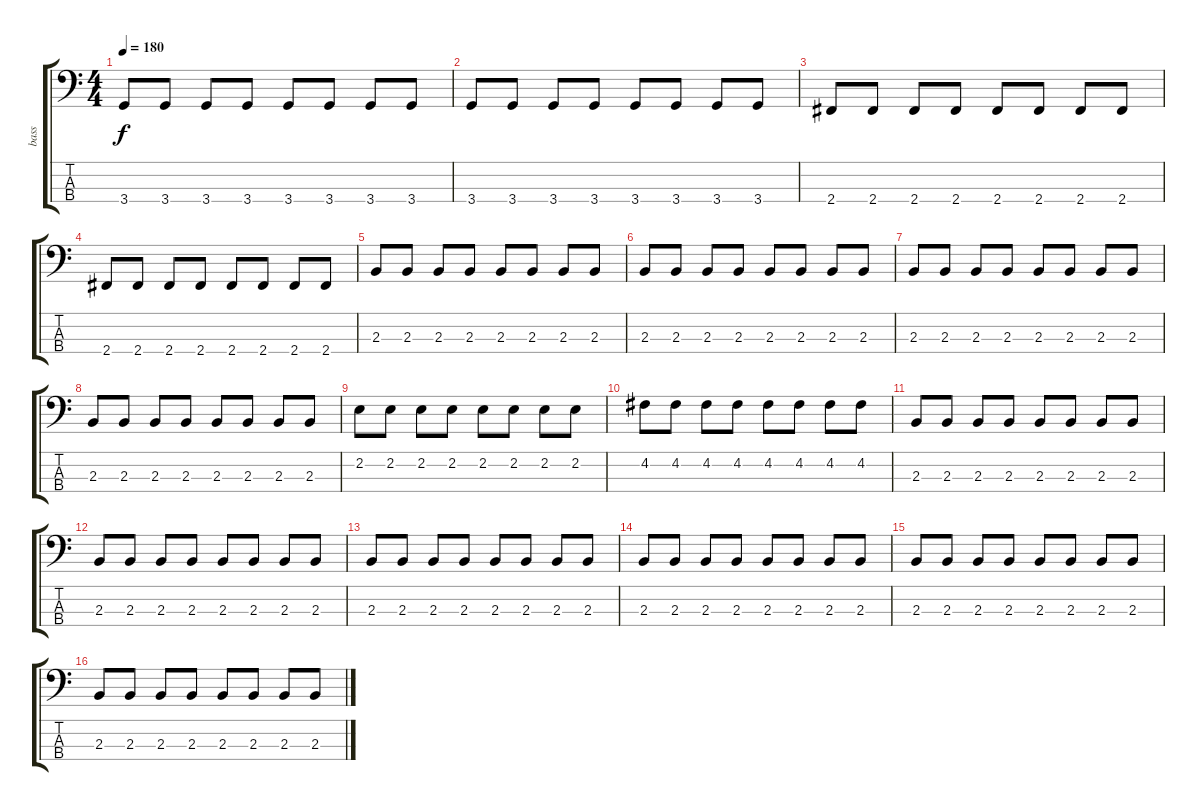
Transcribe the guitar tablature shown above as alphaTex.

\track ("bass" "bass") {instrument electricbassfinger}
\staff {score tabs}
\tuning (G2 D2 A1 E1) {hide}
\ts (4 4)
\tempo 180
\clef f4
\ks c
3.4.8{dy f} 3.4.8 3.4.8 3.4.8 3.4.8 3.4.8 3.4.8 3.4.8 |
3.4.8 3.4.8 3.4.8 3.4.8 3.4.8 3.4.8 3.4.8 3.4.8 |
2.4.8 2.4.8 2.4.8 2.4.8 2.4.8 2.4.8 2.4.8 2.4.8 |
2.4.8 2.4.8 2.4.8 2.4.8 2.4.8 2.4.8 2.4.8 2.4.8 |
2.3.8 2.3.8 2.3.8 2.3.8 2.3.8 2.3.8 2.3.8 2.3.8 |
2.3.8 2.3.8 2.3.8 2.3.8 2.3.8 2.3.8 2.3.8 2.3.8 |
2.3.8 2.3.8 2.3.8 2.3.8 2.3.8 2.3.8 2.3.8 2.3.8 |
2.3.8 2.3.8 2.3.8 2.3.8 2.3.8 2.3.8 2.3.8 2.3.8 |
2.2.8 2.2.8 2.2.8 2.2.8 2.2.8 2.2.8 2.2.8 2.2.8 |
4.2.8 4.2.8 4.2.8 4.2.8 4.2.8 4.2.8 4.2.8 4.2.8 |
2.3.8 2.3.8 2.3.8 2.3.8 2.3.8 2.3.8 2.3.8 2.3.8 |
2.3.8 2.3.8 2.3.8 2.3.8 2.3.8 2.3.8 2.3.8 2.3.8 |
2.3.8 2.3.8 2.3.8 2.3.8 2.3.8 2.3.8 2.3.8 2.3.8 |
2.3.8 2.3.8 2.3.8 2.3.8 2.3.8 2.3.8 2.3.8 2.3.8 |
2.3.8 2.3.8 2.3.8 2.3.8 2.3.8 2.3.8 2.3.8 2.3.8 |
2.3.8 2.3.8 2.3.8 2.3.8 2.3.8 2.3.8 2.3.8 2.3.8
